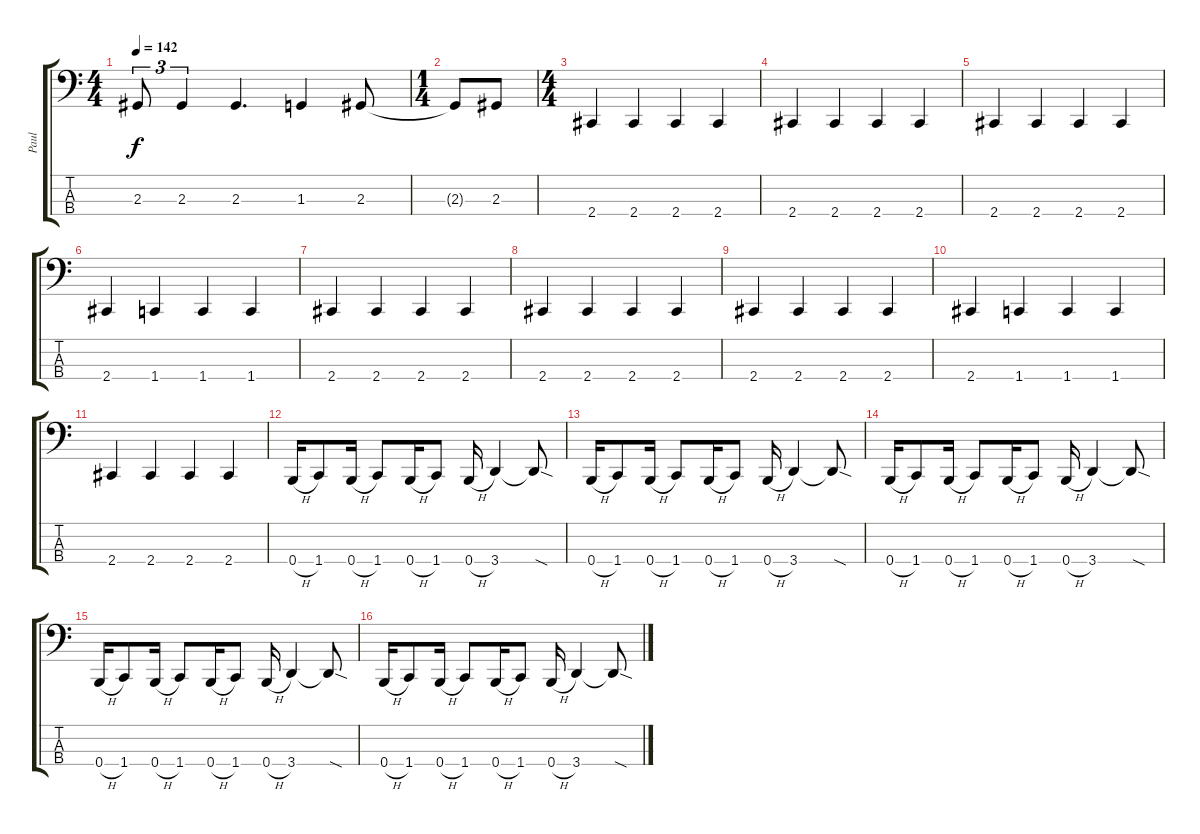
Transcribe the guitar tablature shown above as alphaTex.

\track ("Paul" "Paul") {instrument electricbasspick}
\staff {score tabs}
\tuning (E2 B1 Gb1 B0) {hide}
\ts (4 4)
\tempo 142
\clef f4
\ks c
2.3{t}.8{tu (3 2) dy f} 2.3.4{tu (3 2)} 2.3.4{d} 1.3.4 2.3.8 |
\ts (1 4)
2.3{t}.8 2.3.8 |
\ts (4 4)
2.4.4 2.4.4 2.4.4 2.4.4 |
2.4.4 2.4.4 2.4.4 2.4.4 |
2.4.4 2.4.4 2.4.4 2.4.4 |
2.4.4 1.4.4 1.4.4 1.4.4 |
2.4.4 2.4.4 2.4.4 2.4.4 |
2.4.4 2.4.4 2.4.4 2.4.4 |
2.4.4 2.4.4 2.4.4 2.4.4 |
2.4.4 1.4.4 1.4.4 1.4.4 |
2.4.4 2.4.4 2.4.4 2.4.4 |
0.4{h}.16 1.4.8 0.4{h}.16 1.4.8 0.4{h}.16 1.4.8 0.4{h}.16 3.4.4 3.4{sod t}.8 |
0.4{h}.16 1.4.8 0.4{h}.16 1.4.8 0.4{h}.16 1.4.8 0.4{h}.16 3.4.4 3.4{sod t}.8 |
0.4{h}.16 1.4.8 0.4{h}.16 1.4.8 0.4{h}.16 1.4.8 0.4{h}.16 3.4.4 3.4{sod t}.8 |
0.4{h}.16 1.4.8 0.4{h}.16 1.4.8 0.4{h}.16 1.4.8 0.4{h}.16 3.4.4 3.4{sod t}.8 |
0.4{h}.16 1.4.8 0.4{h}.16 1.4.8 0.4{h}.16 1.4.8 0.4{h}.16 3.4.4 3.4{sod t}.8
